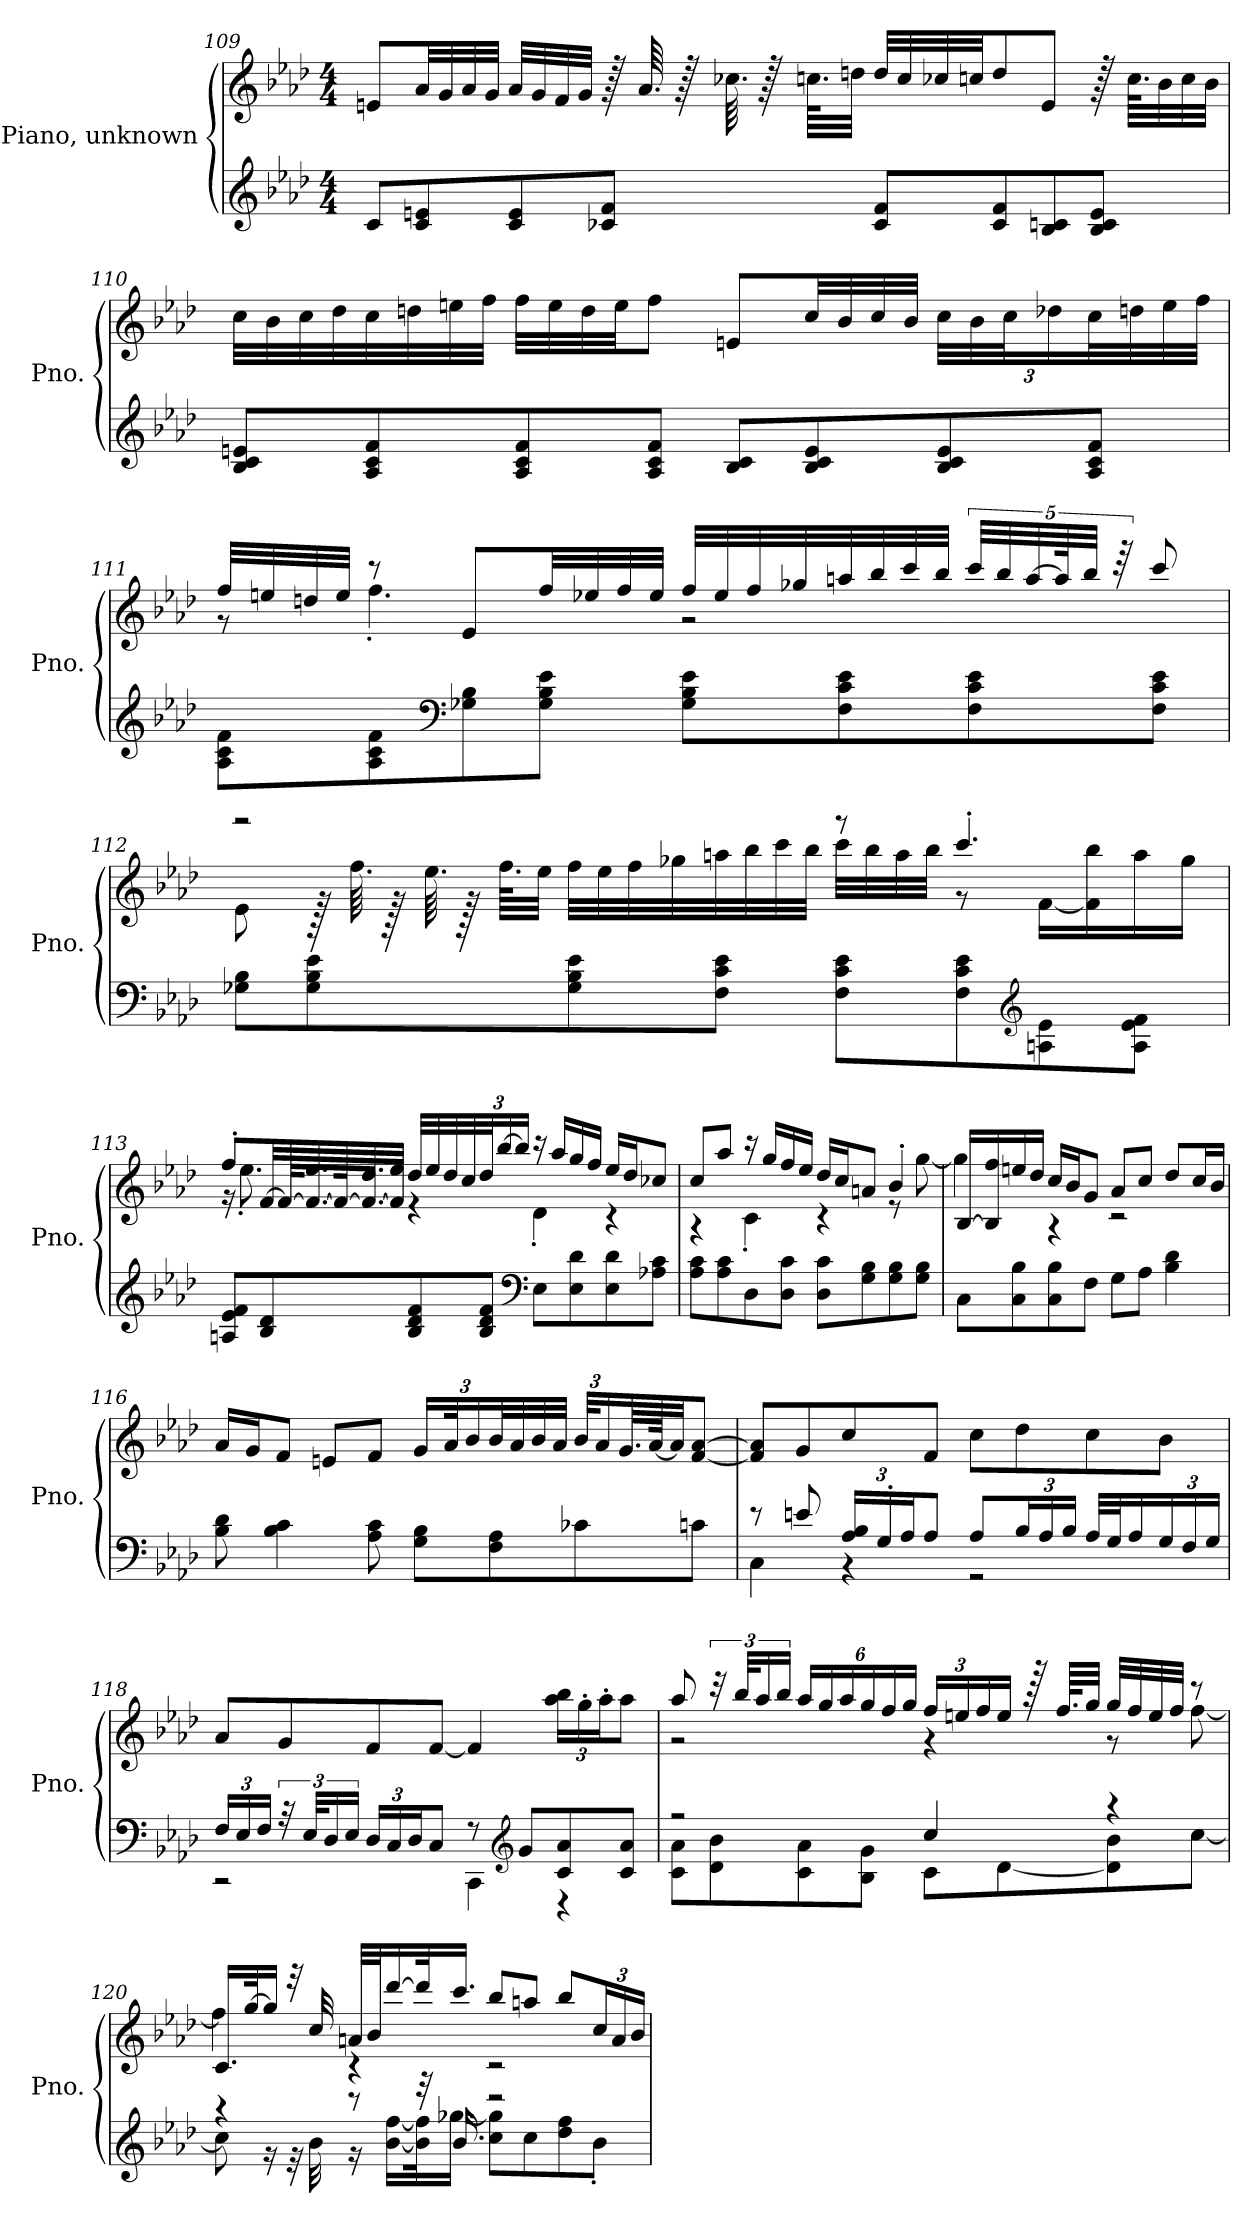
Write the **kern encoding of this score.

**kern	**kern
*part1	*part1
*staff2	*staff1
*I"Piano, unknown	*
*I'Pno.	*
!!LO:LB:g=z
*clefG2	*clefG2
*k[b-e-a-d-]	*k[b-e-a-d-]
*M4/4	*M4/4
=109	=109
8c/L	8en/L
8c/ 8en/	32a-/LL
.	32g/
.	32a-/
.	32g/JJJ
8c/ 8e/	32a-/LLL
.	32g/
.	32f/
.	32g/JJJ
8c-X/ 8f/J	128r
.	64.a-/
.	128r
.	64.cc-X\
.	128r
.	64.ccn\KLLL
.	32ddn\JJJ
8c-/ 8f/L	32dd/LLL
.	32cc/
.	32cc-X/
.	32ccn/JJ
8c-/ 8f/	8dd/
8B-/ 8cn/	8e/J
8B-/ 8c/ 8e/J	128r
.	64.cc\KLLL
.	32b-\
.	32cc\
.	32b-\JJJ
!!LO:LB:g=z
=110	=110
8B-/ 8c/ 8en/L	32cc\LLL
.	32b-\
.	32cc\
.	32dd-\
8A-/ 8c/ 8f/	32cc\
.	32ddn\
.	32een\
.	32ff\JJJ
8A-/ 8c/ 8f/	32ff\LLL
.	32ee\
.	32dd\
.	32ee\JJ
8A-/ 8c/ 8f/J	8ff\J
8B-/ 8c/L	8en/L
8B-/ 8c/ 8e/	32cc/LL
.	32b-/
.	32cc/
.	32b-/JJJ
8B-/ 8c/ 8e/	32cc\LLL
.	32b-\
*	*Xbrackettup
.	48cc\J
.	24dd-X\
8A-/ 8c/ 8f/J	32cc\L
.	32ddn\
.	32ee\
.	32ff\JJJ
!!LO:LB:g=z
=111	=111
*	*^
8A-\ 8c\ 8f\L	32ff/LLL	8r
.	32een/	.
.	32ddn/	.
.	32ee/JJJ	.
8A-\ 8c\ 8f\	8r	4.ff'\
*clefF4	*	*
8G-X\ 8B-\	8e-/L	.
8G-\ 8B-\ 8e-\J	32ff/LL	.
.	32ee-X/	.
.	32ff/	.
.	32ee-/JJJ	.
8G-\ 8B-\ 8e-\L	32ff/LLL	2r
.	32ee-/	.
.	32ff/	.
.	32gg-X/	.
8F\ 8c\ 8e-\	32aan/	.
.	32bb-/	.
.	32ccc/	.
.	32bb-/JJJ	.
*	*brackettup	*
8F\ 8c\ 8e-\	40ccc/LLL	.
.	40bb-/	.
.	[40aa/	.
.	80aa/K]	.
.	40bb-/JJJ	.
.	80r	.
8F\ 8c\ 8e-\J	8ccc/	.
!!LO:LB:g=z	!!
=112	=112	=112
8G-X\ 8B-\L	2r	8e-\
8G-\ 8B-\ 8e-\	.	128r
.	.	64.ff\
.	.	128r
.	.	64.ee-\
.	.	128r
.	.	64.ff\KLLL
.	.	32ee-\JJJ
8G-\ 8B-\ 8e-\	.	32ff\LLL
.	.	32ee-\
.	.	32ff\
.	.	32gg-X\
8F\ 8c\ 8e-\J	.	32aan\
.	.	32bb-\
.	.	32ccc\
.	.	32bb-\JJJ
8F\ 8c\ 8e-\L	8r	32ccc\LLL
.	.	32bb-\
.	.	32aa\
.	.	32bb-\JJJ
8F\ 8c\ 8e-\	4.ccc'/	8r
*clefG2	*	*
8An\ 8e-\	.	[16f\LL
.	.	16f\] 16bb-\
8A\ 8e-\ 8f\J	.	16aa\
.	.	16gg-\JJ
!!LO:LB:g=z	!!
=113	=113	=113
8An/ 8e-/ 8f/L	8ff'/L	16r
.	.	8.ee-'\
8B-/ 8d-/	[32f/LL	.
.	128f/KL_	.
.	64.f/_ 64.ee-/	.
.	128f/K_	.
.	64.f/_ 64.dd-/J	.
.	32f/] 32ee-/JJJ	.
8B-/ 8d-/ 8f/	32dd-/LLL	4r
.	32ee-/	.
.	32dd-/	.
.	32cc/	.
*	*Xbrackettup	*
8B-/ 8d-/ 8f/J	48dd-/J	.
.	[24bb-/	.
.	16bb-/JJ]	.
*clefF4	*	*
8E-\L	16r	4d-'\
.	16aa-/LL	.
8E-\ 8d-\	16gg/	.
.	16ff/JJ	.
8E-\ 8d-\	16ee-/LL	4r
.	16dd-/J	.
8A-X\ 8c\J	8cc-X/J	.
=114	=114	=114
8A-\ 8c\L	8cc/L	4r
8A-\ 8c\	8aa-/J	.
8D-\	16r	4c'\
.	16gg/LL	.
8D-\ 8c\J	16ff/	.
.	16ee-/JJ	.
8D-\ 8c\L	16dd-/LL	4r
.	16cc/J	.
8G\ 8B-\	8an/J	.
8G\ 8B-\	4b-'/	8r
8G\ 8B-\J	.	[8gg\
!!LO:PB:g=z	!!
=115	=115	=115
8C\L	[16B-/LL	4gg\]
.	16B-/] 16ff/	.
8C\ 8B-\	16een/	.
.	16dd-/JJ	.
8C\ 8B-\	16cc/LL	4r
.	16b-/J	.
8F\J	8g/J	.
8G\L	8a-/L	2r
8A-\J	8cc/J	.
4B-\ 4d-\	8dd-/L	.
.	16cc/L	.
.	16b-/JJ	.
*	*v	*v
=116	=116
8B-\ 8d-\	16a-/LL
.	16g/J
4B-\ 4c\	8f/J
.	8en/L
8A-\ 8c\	8f/J
8G\ 8B-\L	16g/LL
.	48a-/K
.	24b-/
8F\ 8A-\	32b-/L
.	32a-/
.	32b-/
.	32a-/JJJ
8c-X\	48b-/KLL
.	24a-/
.	64.g/LL
.	[128a-/JK
.	32a-/JJ]
8cn\J	[8f/ [8a-/J
!!LO:LB:g=z
=117	=117
*^	*
8r	4C\	8f/] 8a-/]L
8en/	.	8g/
*Xbrackettup	*	*
24A-/ 24B-/LL	4r	8cc/
24G'/	.	.
24A-/J	.	.
8A-/J	.	8f/J
8A-/L	2r	8cc\L
24B-/L	.	8dd-\
24A-/	.	.
24B-/JJ	.	.
32A-/LLL	.	8cc\
32G/J	.	.
16A-/	.	.
24G/	.	8b-\J
24F/	.	.
24G/JJ	.	.
=118	=118	=118
24F/LL	2r	8a-/L
24E-/	.	.
24F/JJ	.	.
*brackettup	*	*
48r	.	8g/
48E-/KLL	.	.
24D-/	.	.
24E-/JJ	.	.
*Xbrackettup	*	*
24D-/LL	.	8f/
24C/	.	.
24D-/J	.	.
8C/J	.	[8f/J
8r	4CC\	4f/]
*clefG2	*	*
8g/L	.	.
8c/ 8a-/	4r	24aa-\ 24bb-\LL
.	.	24gg'\
.	.	24aa-'\J
8c/ 8a-/J	.	8aa-\J
!!LO:LB:g=z
=119	=119	=119
*	*	*^
2r	8c\ 8a-\L	8aa-/	2r
*	*	*brackettup	*
.	8d-\ 8b-\	48r	.
.	.	48bb-/KLL	.
.	.	24aa-/	.
.	.	24bb-/JJ	.
*	*	*Xbrackettup	*
.	8c\ 8a-\	24aa-/LL	.
.	.	24gg/	.
.	.	24aa-/	.
.	8B-\ 8g\J	24gg/	.
.	.	24ff/	.
.	.	24gg/JJ	.
4cc/	8c\L	24ff/LL	4r
.	.	24een/	.
.	.	24ff/	.
.	[8d-\	16ee/JJ	.
.	.	128r	.
.	.	64.ff/KLLL	.
.	.	32gg/JJJ	.
4r	8d-\] 8b-\	32gg/LLL	8r
.	.	32ff/	.
.	.	32ee/	.
.	.	32ff/JJJ	.
.	[8cc\J	8r	[8ff\
!!LO:LB:g=z	!!
=120	=120	=120	=120
4r	8cc\]	16.c/LL	4ff\]
.	.	[32gg/K	.
.	16r	16gg/JJ]	.
.	32r	32r	.
.	32b-\	32cc/	.
8r	16r	32an/LLL	4r
.	.	32b-/J	.
.	[16b-\ [16ff\LL	[16ddd-/	.
32r	32b-\] 32ff\]K	32ddd-/K]	.
16.b-/	[16.gg-X\JJ	16.ccc/JJ	.
2r	8cc\ 8gg-\]L	8bb-/L	2r
.	8cc\	8aan/J	.
.	8dd-\ 8ff\	8bb-/L	.
.	8b-'\J	24cc/L	.
.	.	24a/	.
.	.	24b-/JJ	.
*v	*v	*	*
*	*v	*v
=	=
*-	*-
